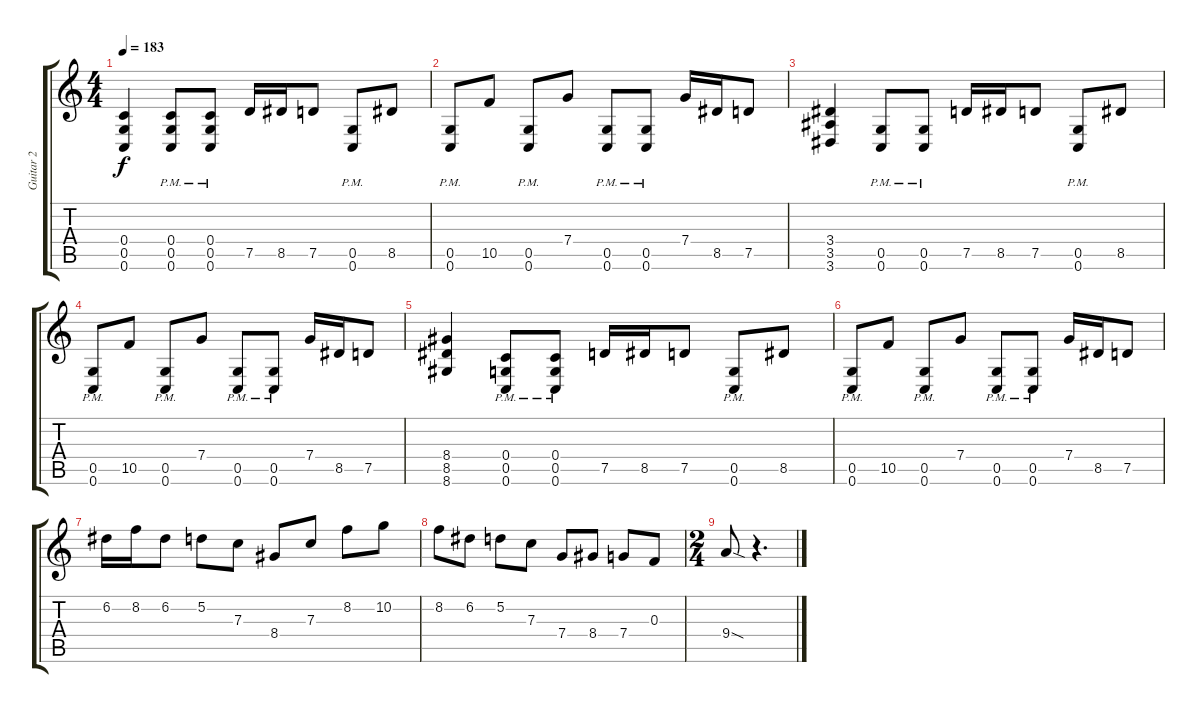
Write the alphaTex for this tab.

\track ("Guitar 2" "Guitar 2") {instrument distortionguitar}
\staff {score tabs}
\tuning (D4 A3 F3 C3 G2 C2) {hide}
\ts (4 4)
\tempo 183
\clef g2
\ks aminor
(0.4 0.5 0.6).4{dy f} (0.4{pm} 0.5{pm} 0.6{pm}).8 (0.4{pm} 0.5{pm} 0.6{pm}).8 7.5.16 8.5.16 7.5.8 (0.5{pm} 0.6{pm}).8 8.5.8 |
(0.5{pm} 0.6{pm}).8 10.5.8 (0.5{pm} 0.6{pm}).8 7.4.8 (0.5{pm} 0.6{pm}).8 (0.5{pm} 0.6{pm}).8 7.4.16 8.5.16 7.5.8 |
(3.4 3.5 3.6).4 (0.5{pm} 0.6{pm}).8 (0.5{pm} 0.6{pm}).8 7.5.16 8.5.16 7.5.8 (0.5{pm} 0.6{pm}).8 8.5.8 |
(0.5{pm} 0.6{pm}).8 10.5.8 (0.5{pm} 0.6{pm}).8 7.4.8 (0.5{pm} 0.6{pm}).8 (0.5{pm} 0.6{pm}).8 7.4.16 8.5.16 7.5.8 |
(8.4 8.5 8.6).4 (0.4{pm} 0.5{pm} 0.6{pm}).8 (0.4{pm} 0.5{pm} 0.6{pm}).8 7.5.16 8.5.16 7.5.8 (0.5{pm} 0.6{pm}).8 8.5.8 |
(0.5{pm} 0.6{pm}).8 10.5.8 (0.5{pm} 0.6{pm}).8 7.4.8 (0.5{pm} 0.6{pm}).8 (0.5{pm} 0.6{pm}).8 7.4.16 8.5.16 7.5.8 |
6.2.16 8.2.16 6.2.8 5.2.8 7.3.8 8.4.8 7.3.8 8.2.8 10.2.8 |
8.2.8 6.2.8 5.2.8 7.3.8 7.4.8 8.4.8 7.4.8 0.3.8 |
\ts (2 4)
9.4{sod}.8 r.4{d}
